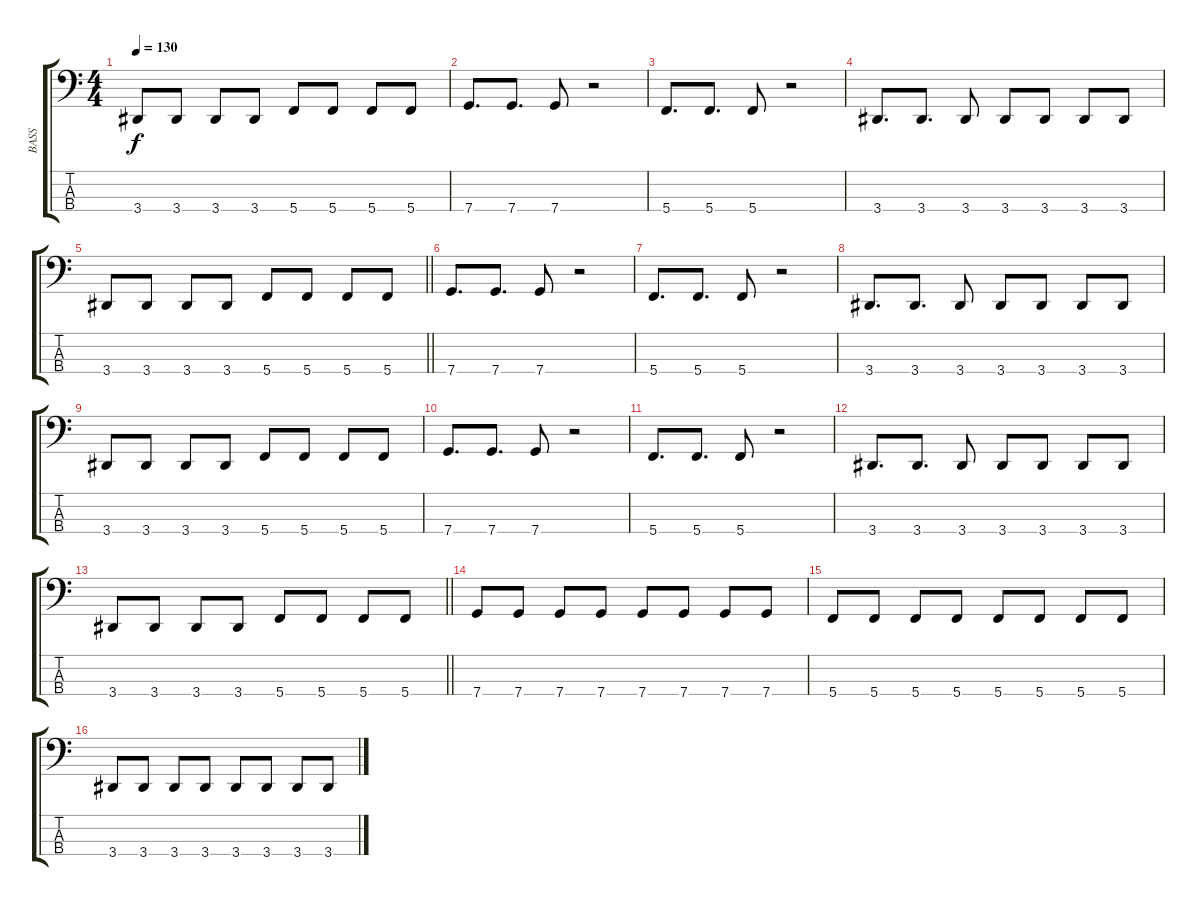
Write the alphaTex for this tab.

\track ("BASS" "BASS") {instrument electricbassfinger}
\staff {score tabs}
\tuning (F2 C2 G1 C1) {hide}
\ts (4 4)
\tempo 130
\clef f4
\ks c
3.4.8{dy f} 3.4.8 3.4.8 3.4.8 5.4.8 5.4.8 5.4.8 5.4.8 |
7.4.8{d} 7.4.8{d} 7.4.8 r.2 |
5.4.8{d} 5.4.8{d} 5.4.8 r.2 |
3.4.8{d} 3.4.8{d} 3.4.8 3.4.8 3.4.8 3.4.8 3.4.8 |
\barLineRight lightlight
3.4.8 3.4.8 3.4.8 3.4.8 5.4.8 5.4.8 5.4.8 5.4.8 |
\section ("" "")
7.4.8{d} 7.4.8{d} 7.4.8 r.2 |
5.4.8{d} 5.4.8{d} 5.4.8 r.2 |
3.4.8{d} 3.4.8{d} 3.4.8 3.4.8 3.4.8 3.4.8 3.4.8 |
3.4.8 3.4.8 3.4.8 3.4.8 5.4.8 5.4.8 5.4.8 5.4.8 |
7.4.8{d} 7.4.8{d} 7.4.8 r.2 |
5.4.8{d} 5.4.8{d} 5.4.8 r.2 |
3.4.8{d} 3.4.8{d} 3.4.8 3.4.8 3.4.8 3.4.8 3.4.8 |
\barLineRight lightlight
3.4.8 3.4.8 3.4.8 3.4.8 5.4.8 5.4.8 5.4.8 5.4.8 |
\section ("" "")
7.4.8 7.4.8 7.4.8 7.4.8 7.4.8 7.4.8 7.4.8 7.4.8 |
5.4.8 5.4.8 5.4.8 5.4.8 5.4.8 5.4.8 5.4.8 5.4.8 |
3.4.8 3.4.8 3.4.8 3.4.8 3.4.8 3.4.8 3.4.8 3.4.8
